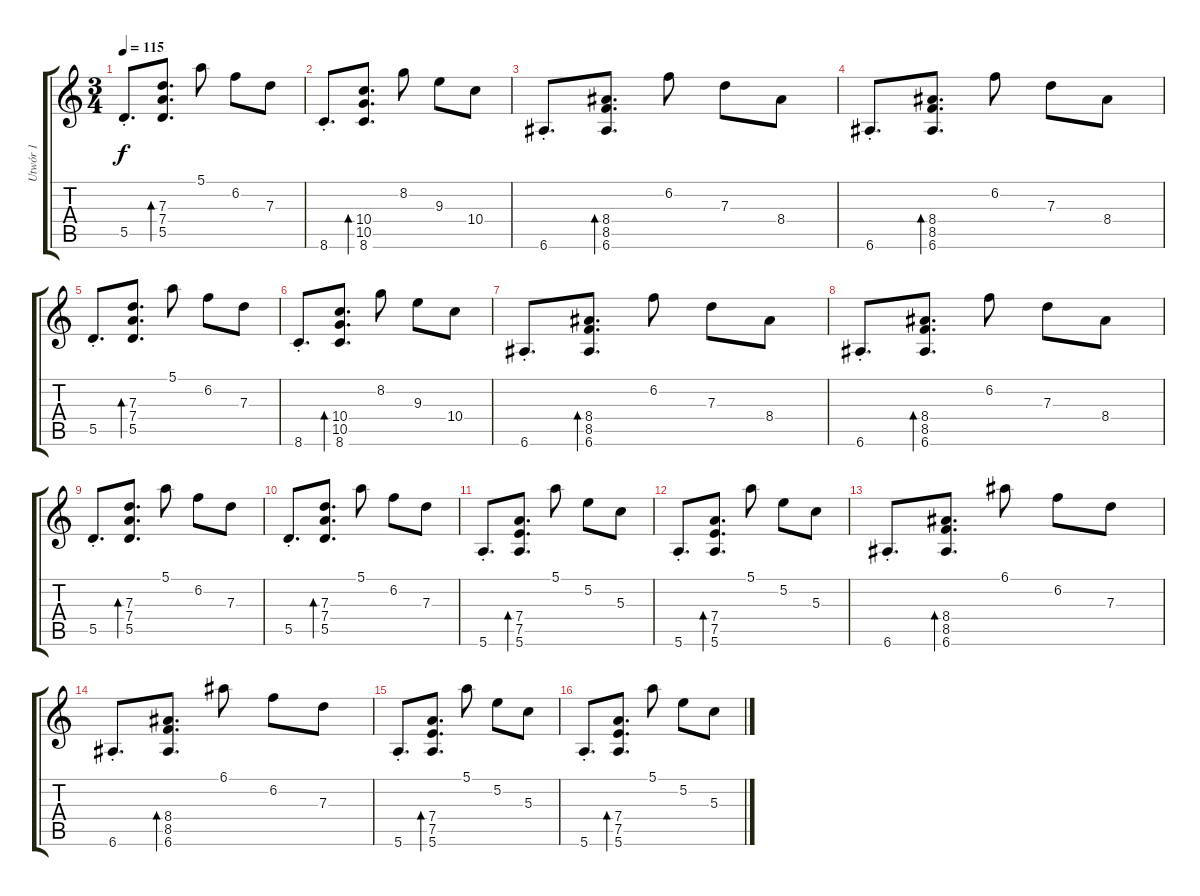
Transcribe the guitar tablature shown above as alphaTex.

\track ("Utwór 1" "Utwór 1") {instrument acousticguitarsteel}
\staff {score tabs}
\tuning (E4 B3 G3 D3 A2 E2) {hide}
\ts (3 4)
\tempo 115
\clef g2
\ks c
5.5{st}.8{d dy f} (7.3 7.4 5.5).8{d bd 480} 5.1.8 6.2.8 7.3.8 |
8.6{st}.8{d} (10.4 10.5 8.6).8{d bd 480} 8.2.8 9.3.8 10.4.8 |
6.6{st}.8{d} (8.4 8.5 6.6).8{d bd 480} 6.2.8 7.3.8 8.4.8 |
6.6{st}.8{d} (8.4 8.5 6.6).8{d bd 480} 6.2.8 7.3.8 8.4.8 |
5.5{st}.8{d} (7.3 7.4 5.5).8{d bd 480} 5.1.8 6.2.8 7.3.8 |
8.6{st}.8{d} (10.4 10.5 8.6).8{d bd 480} 8.2.8 9.3.8 10.4.8 |
6.6{st}.8{d} (8.4 8.5 6.6).8{d bd 480} 6.2.8 7.3.8 8.4.8 |
6.6{st}.8{d} (8.4 8.5 6.6).8{d bd 480} 6.2.8 7.3.8 8.4.8 |
5.5{st}.8{d} (7.3 7.4 5.5).8{d bd 480} 5.1.8 6.2.8 7.3.8 |
5.5{st}.8{d} (7.3 7.4 5.5).8{d bd 480} 5.1.8 6.2.8 7.3.8 |
5.6{st}.8{d} (7.4 7.5 5.6).8{d bd 480} 5.1.8 5.2.8 5.3.8 |
5.6{st}.8{d} (7.4 7.5 5.6).8{d bd 480} 5.1.8 5.2.8 5.3.8 |
6.6{st}.8{d} (8.4 8.5 6.6).8{d bd 480} 6.1.8 6.2.8 7.3.8 |
6.6{st}.8{d} (8.4 8.5 6.6).8{d bd 480} 6.1.8 6.2.8 7.3.8 |
5.6{st}.8{d} (7.4 7.5 5.6).8{d bd 480} 5.1.8 5.2.8 5.3.8 |
5.6{st}.8{d} (7.4 7.5 5.6).8{d bd 480} 5.1.8 5.2.8 5.3.8
